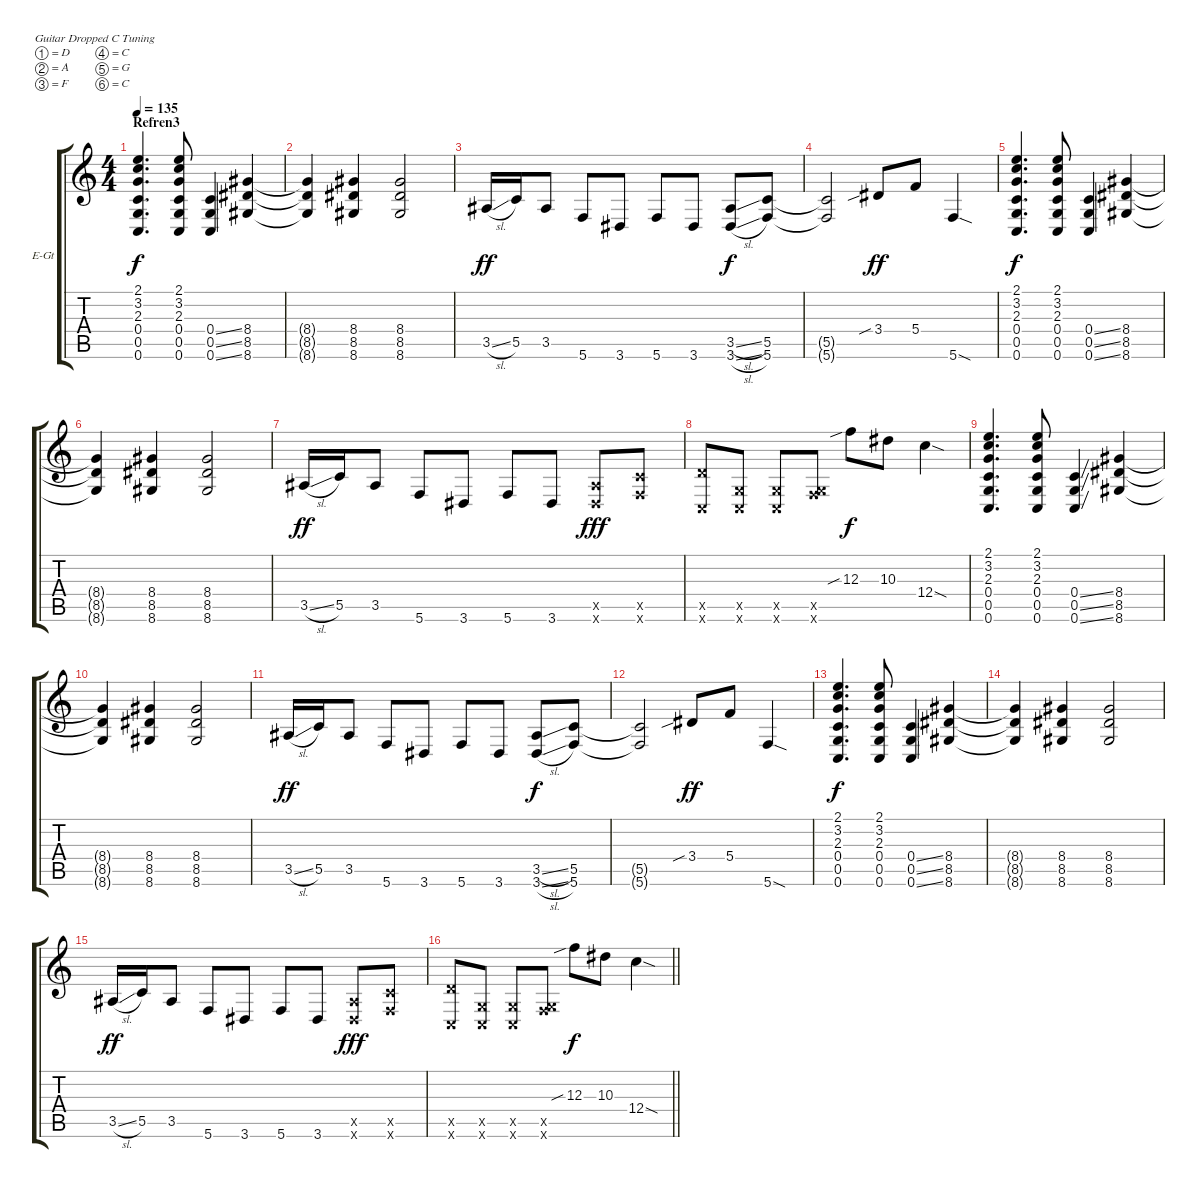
\bracketExtendMode groupsimilarinstruments
\firstSystemTrackNameOrientation horizontal
\otherSystemsTrackNameOrientation horizontal
\track ("Gitara2" "E-Gt") {instrument distortionguitar}
\staff {score tabs}
\tuning (D4 A3 F3 C3 G2 C2)
\ts (4 4)
\section ("" "Refren3")
\tempo 135
\clef g2
\ks c
(2.1 3.2 2.3 0.4 0.5 0.6).4{d dy f} (2.1 3.2 2.3 0.4 0.5 0.6).8 (0.4{ss} 0.5{ss} 0.6{ss}).4 (8.4 8.5 8.6).4 |
(8.4{t} 8.5{t} 8.6{t}).4 (8.4 8.5 8.6).4 (8.4 8.5 8.6).2 |
3.5{sl}.16{dy ff} 5.5.16 3.5.8 5.6.8 3.6.8 5.6.8 3.6.8 (3.5{sl} 3.6{sl}).8{dy f} (5.5 5.6).8 |
(5.5{t} 5.6{t}).2 3.4{sib}.8{dy ff} 5.4.8 5.6{sod}.4 |
(2.1 3.2 2.3 0.4 0.5 0.6).4{d dy f} (2.1 3.2 2.3 0.4 0.5 0.6).8 (0.4{ss} 0.5{ss} 0.6{ss}).4 (8.4 8.5 8.6).4 |
(8.4{t} 8.5{t} 8.6{t}).4 (8.4 8.5 8.6).4 (8.4 8.5 8.6).2 |
3.5{sl}.16{dy ff} 5.5.16 3.5.8 5.6.8 3.6.8 5.6.8 3.6.8 (3.5{x} 3.6{x}).8{dy fff} (5.5{x} 5.6{x}).8 |
(7.5{x} 0.6{x}).8 (0.5{x} 0.6{x}).8 (0.5{x} 0.6{x}).8 (0.5{x} 5.6{x}).8 12.3{sib}.8{dy f} 10.3.8 12.4{sod}.4 |
(2.1 3.2 2.3 0.4 0.5 0.6).4{d} (2.1 3.2 2.3 0.4 0.5 0.6).8 (0.4{ss} 0.5{ss} 0.6{ss}).4 (8.4 8.5 8.6).4 |
(8.4{t} 8.5{t} 8.6{t}).4 (8.4 8.5 8.6).4 (8.4 8.5 8.6).2 |
3.5{sl}.16{dy ff} 5.5.16 3.5.8 5.6.8 3.6.8 5.6.8 3.6.8 (3.5{sl} 3.6{sl}).8{dy f} (5.5 5.6).8 |
(5.5{t} 5.6{t}).2 3.4{sib}.8{dy ff} 5.4.8 5.6{sod}.4 |
(2.1 3.2 2.3 0.4 0.5 0.6).4{d dy f} (2.1 3.2 2.3 0.4 0.5 0.6).8 (0.4{ss} 0.5{ss} 0.6{ss}).4 (8.4 8.5 8.6).4 |
(8.4{t} 8.5{t} 8.6{t}).4 (8.4 8.5 8.6).4 (8.4 8.5 8.6).2 |
3.5{sl}.16{dy ff} 5.5.16 3.5.8 5.6.8 3.6.8 5.6.8 3.6.8 (3.5{x} 3.6{x}).8{dy fff} (5.5{x} 5.6{x}).8 |
\barLineRight lightlight
(7.5{x} 0.6{x}).8 (0.5{x} 0.6{x}).8 (0.5{x} 0.6{x}).8 (0.5{x} 5.6{x}).8 12.3{sib}.8{dy f} 10.3.8 12.4{sod}.4
